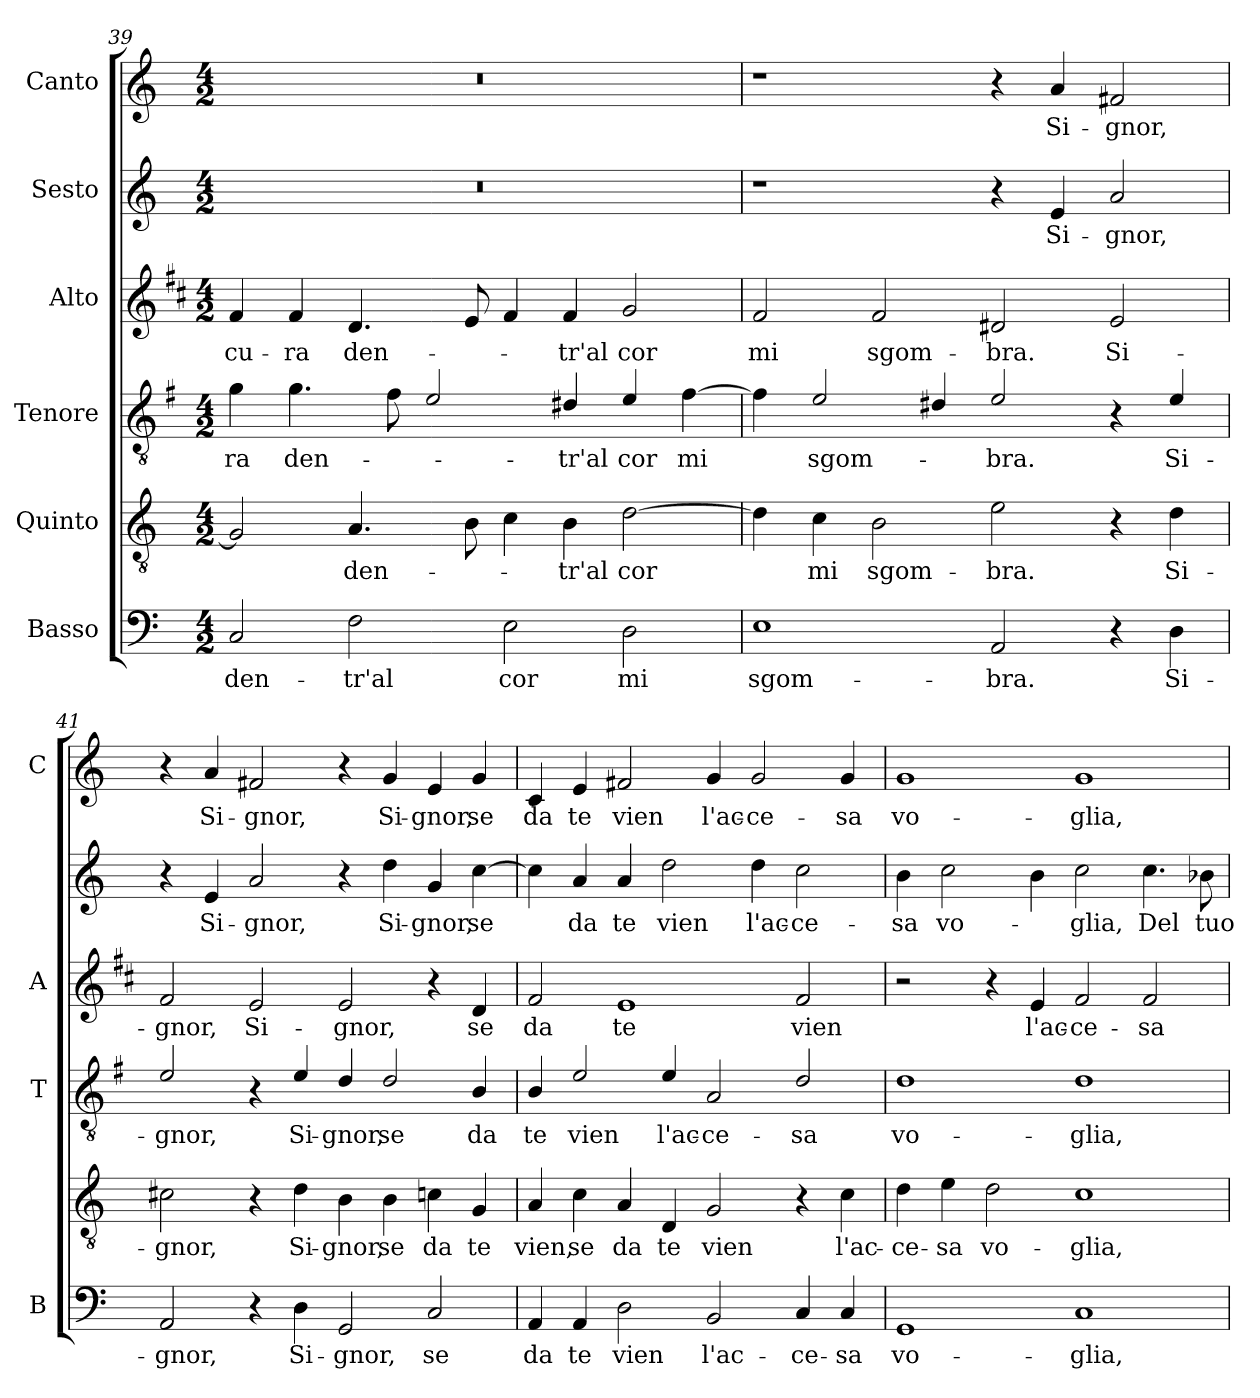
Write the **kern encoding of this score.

**kern	**text	**kern	**text	**kern	**text	**kern	**text	**kern	**text	**kern	**text
*part6	*part6	*part5	*part5	*part4	*part4	*part3	*part3	*part2	*part2	*part1	*part1
*staff6	*staff6	*staff5	*staff5	*staff4	*staff4	*staff3	*staff3	*staff2	*staff2	*staff1	*staff1
*I"Basso	*	*I"Quinto	*	*I"Tenore	*	*I"Alto	*	*I"Sesto	*	*I"Canto	*
*I'B	*	*	*	*I'T	*	*I'A	*	*	*	*I'C	*
*clefF4	*	*clefGv2	*	*clefGv2	*	*clefG2	*	*clefG2	*	*clefG2	*
*	*	*	*	*ITrd4c7	*	*ITrd1c2	*	*	*	*	*
*k[]	*	*k[]	*	*k[]	*	*k[]	*	*k[]	*	*k[]	*
*C:	*	*C:	*	*C:	*	*C:	*	*C:	*	*C:	*
*M4/2	*	*M4/2	*	*M4/2	*	*M4/2	*	*M4/2	*	*M4/2	*
=39	=39	=39	=39	=39	=39	=39	=39	=39	=39	=39	=39
!	!LO:LY:b	!	!	!	!LO:LY:b	!	!LO:LY:b	!	!	!	!
2C/	den-	2G/]	.	4c\	-ra	4e/	cu-	0r	.	0r	.
!	!	!	!	!	!LO:LY:b	!	!LO:LY:b	!	!	!	!
.	.	.	.	4.c\	den-	4e/	-ra	.	.	.	.
!	!LO:LY:b	!	!LO:LY:b	!	!	!	!LO:LY:b	!	!	!	!
2F\	-tr'al	4.A/	den-	.	.	4.c/	den-	.	.	.	.
.	.	.	.	8B\	.	.	.	.	.	.	.
.	.	.	.	2A/	.	.	.	.	.	.	.
.	.	8B\	.	.	.	8d/	.	.	.	.	.
!	!LO:LY:b	!	!	!	!	!	!	!	!	!	!
2E\	cor	4c\	.	.	.	4e/	.	.	.	.	.
!	!	!	!LO:LY:b	!	!LO:LY:b	!	!LO:LY:b	!	!	!	!
.	.	4B\	-tr'al	4G#X/	-tr'al	4e/	-tr'al	.	.	.	.
!	!LO:LY:b	!	!LO:LY:b	!	!LO:LY:b	!	!LO:LY:b	!	!	!	!
2D\	mi	[2d\	cor	4A/	cor	2f/	cor	.	.	.	.
!	!	!	!	!	!LO:LY:b	!	!	!	!	!	!
.	.	.	.	[4B\	mi	.	.	.	.	.	.
=40	=40	=40	=40	=40	=40	=40	=40	=40	=40	=40	=40
!	!LO:LY:b	!	!	!	!	!	!LO:LY:b	!	!	!	!
1E	sgom-	4d\]	.	4B\]	.	2e/	mi	1r	.	1r	.
!	!	!	!LO:LY:b	!	!LO:LY:b	!	!	!	!	!	!
.	.	4c\	mi	2A/	sgom-	.	.	.	.	.	.
!	!	!	!LO:LY:b	!	!	!	!LO:LY:b	!	!	!	!
.	.	2B\	sgom-	.	.	2e/	sgom-	.	.	.	.
.	.	.	.	4G#X/	.	.	.	.	.	.	.
!	!LO:LY:b	!	!LO:LY:b	!	!LO:LY:b	!	!LO:LY:b	!	!	!	!
2AA/	-bra.	2e\	-bra.	2A/	-bra.	2c#X/	-bra.	4r	.	4r	.
!	!	!	!	!	!	!	!	!	!LO:LY:b	!	!LO:LY:b
.	.	.	.	.	.	.	.	4e/	Si-	4a/	Si-
!	!	!	!	!	!	!	!LO:LY:b	!	!LO:LY:b	!	!LO:LY:b
4r	.	4r	.	4r	.	2d/	Si-	2a/	-gnor,	2f#X/	-gnor,
!	!LO:LY:b	!	!LO:LY:b	!	!LO:LY:b	!	!	!	!	!	!
4D\	Si-	4d\	Si-	4A/	Si-	.	.	.	.	.	.
!!LO:LB:g=z
=41	=41	=41	=41	=41	=41	=41	=41	=41	=41	=41	=41
!	!LO:LY:b	!	!LO:LY:b	!	!LO:LY:b	!	!LO:LY:b	!	!	!	!
2AA/	-gnor,	2c#X\	-gnor,	2A/	-gnor,	2e/	-gnor,	4r	.	4r	.
!	!	!	!	!	!	!	!	!	!LO:LY:b	!	!LO:LY:b
.	.	.	.	.	.	.	.	4e/	Si-	4a/	Si-
!	!	!	!	!	!	!	!LO:LY:b	!	!LO:LY:b	!	!LO:LY:b
4r	.	4r	.	4r	.	2d/	Si-	2a/	-gnor,	2f#X/	-gnor,
!	!LO:LY:b	!	!LO:LY:b	!	!LO:LY:b	!	!	!	!	!	!
4D\	Si-	4d\	Si-	4A/	Si-	.	.	.	.	.	.
!	!LO:LY:b	!	!LO:LY:b	!	!LO:LY:b	!	!LO:LY:b	!	!	!	!
2GG/	-gnor,	4B\	-gnor,	4G/	-gnor,	2d/	-gnor,	4r	.	4r	.
!	!	!	!LO:LY:b	!	!LO:LY:b	!	!	!	!LO:LY:b	!	!LO:LY:b
.	.	4B\	se	2G/	se	.	.	4dd\	Si-	4g/	Si-
!	!LO:LY:b	!	!LO:LY:b	!	!	!	!	!	!LO:LY:b	!	!LO:LY:b
2C/	se	4cn\	da	.	.	4r	.	4g/	-gnor,	4e/	-gnor,
!	!	!	!LO:LY:b	!	!LO:LY:b	!	!LO:LY:b	!	!LO:LY:b	!	!LO:LY:b
.	.	4G/	te	4E/	da	4c/	se	[4cc\	se	4g/	se
=42	=42	=42	=42	=42	=42	=42	=42	=42	=42	=42	=42
!	!LO:LY:b	!	!LO:LY:b	!	!LO:LY:b	!	!LO:LY:b	!	!	!	!LO:LY:b
4AA/	da	4A/	vien,	4E/	te	2e/	da	4cc\]	.	4c/	da
!	!LO:LY:b	!	!LO:LY:b	!	!LO:LY:b	!	!	!	!LO:LY:b	!	!LO:LY:b
4AA/	te	4c\	se	2A/	vien	.	.	4a/	da	4e/	te
!	!LO:LY:b	!	!LO:LY:b	!	!	!	!LO:LY:b	!	!LO:LY:b	!	!LO:LY:b
2D\	vien	4A/	da	.	.	1d	te	4a/	te	2f#X/	vien
!	!	!	!LO:LY:b	!	!LO:LY:b	!	!	!	!LO:LY:b	!	!
.	.	4D/	te	4A/	l'ac-	.	.	2dd\	vien	.	.
!	!LO:LY:b	!	!LO:LY:b	!	!LO:LY:b	!	!	!	!	!	!LO:LY:b
2BB/	l'ac-	2G/	vien	2D/	-ce-	.	.	.	.	4g/	l'ac-
!	!	!	!	!	!	!	!	!	!LO:LY:b	!	!LO:LY:b
.	.	.	.	.	.	.	.	4dd\	l'ac-	2g/	-ce-
!	!LO:LY:b	!	!	!	!LO:LY:b	!	!LO:LY:b	!	!LO:LY:b	!	!
4C/	-ce-	4r	.	2G/	-sa	2e/	vien	2cc\	-ce-	.	.
!	!LO:LY:b	!	!LO:LY:b	!	!	!	!	!	!	!	!LO:LY:b
4C/	-sa	4c\	l'ac-	.	.	.	.	.	.	4g/	-sa
=43	=43	=43	=43	=43	=43	=43	=43	=43	=43	=43	=43
!	!LO:LY:b	!	!LO:LY:b	!	!LO:LY:b	!	!	!	!LO:LY:b	!	!LO:LY:b
1GG	vo-	4d\	-ce-	1G	vo-	2r	.	4b\	-sa	1g	vo-
!	!	!	!LO:LY:b	!	!	!	!	!	!LO:LY:b	!	!
.	.	4e\	-sa	.	.	.	.	2cc\	vo-	.	.
!	!	!	!LO:LY:b	!	!	!	!	!	!	!	!
.	.	2d\	vo-	.	.	4r	.	.	.	.	.
!	!	!	!	!	!	!	!LO:LY:b	!	!	!	!
.	.	.	.	.	.	4d/	l'ac-	4b\	.	.	.
!	!LO:LY:b	!	!LO:LY:b	!	!LO:LY:b	!	!LO:LY:b	!	!LO:LY:b	!	!LO:LY:b
1C	-glia,	1c	-glia,	1G	-glia,	2e/	-ce-	2cc\	-glia,	1g	-glia,
!	!	!	!	!	!	!	!LO:LY:b	!	!LO:LY:b	!	!
.	.	.	.	.	.	2e/	-sa	4.cc\	Del	.	.
!	!	!	!	!	!	!	!	!	!LO:LY:b	!	!
.	.	.	.	.	.	.	.	8b-X\	tuo	.	.
=	=	=	=	=	=	=	=	=	=	=	=
*-	*-	*-	*-	*-	*-	*-	*-	*-	*-	*-	*-
